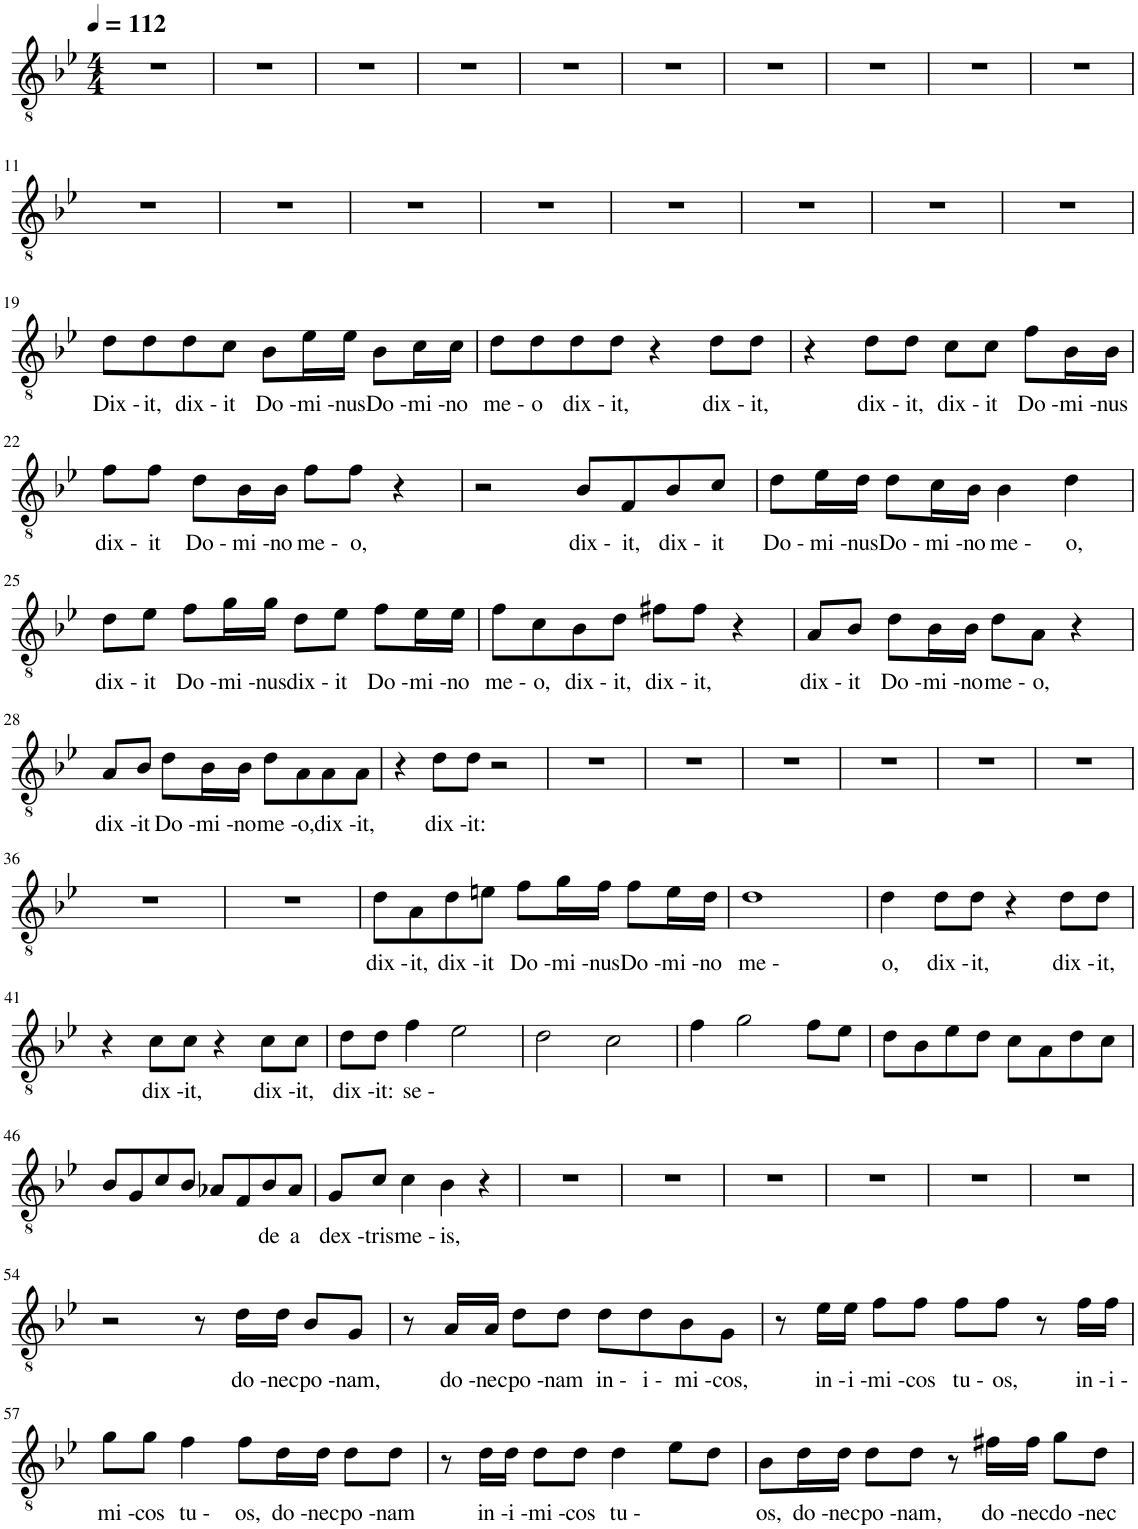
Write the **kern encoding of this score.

**kern	**text
*part1	*part1
*staff1	*staff1
*I"Ténor, Tenor	*
*I'T.	*
*clefGv2	*
*k[b-e-]	*
*M4/4	*
*MM112	*
=1	=1
1r	.
=2	=2
1r	.
=3	=3
1r	.
=4	=4
1r	.
=5	=5
1r	.
=6	=6
1r	.
=7	=7
1r	.
=8	=8
1r	.
=9	=9
1r	.
=10	=10
1r	.
!!LO:LB:g=z
=11	=11
1r	.
=12	=12
1r	.
=13	=13
1r	.
=14	=14
1r	.
=15	=15
1r	.
=16	=16
1r	.
=17	=17
1r	.
=18	=18
1r	.
!!LO:LB:g=z
=19	=19
!	!LO:LY:b
8d\L	Dix -
!	!LO:LY:b
8d\	it,
!	!LO:LY:b
8d\	dix -
!	!LO:LY:b
8c\J	it
!	!LO:LY:b
8B-\L	Do -
!	!LO:LY:b
16e-\L	mi -
!	!LO:LY:b
16e-\JJ	nus
!	!LO:LY:b
8B-\L	Do -
!	!LO:LY:b
16c\L	mi -
!	!LO:LY:b
16c\JJ	no
=20	=20
!	!LO:LY:b
8d\L	me -
!	!LO:LY:b
8d\	o
!	!LO:LY:b
8d\	dix -
!	!LO:LY:b
8d\J	it,
4r	.
!	!LO:LY:b
8d\L	dix -
!	!LO:LY:b
8d\J	it,
=21	=21
4r	.
!	!LO:LY:b
8d\L	dix -
!	!LO:LY:b
8d\J	it,
!	!LO:LY:b
8c\L	dix -
!	!LO:LY:b
8c\J	it
!	!LO:LY:b
8f\L	Do -
!	!LO:LY:b
16B-\L	mi -
!	!LO:LY:b
16B-\JJ	nus
!!LO:LB:g=z
=22	=22
!	!LO:LY:b
8f\L	dix -
!	!LO:LY:b
8f\J	it
!	!LO:LY:b
8d\L	Do -
!	!LO:LY:b
16B-\L	mi -
!	!LO:LY:b
16B-\JJ	no
!	!LO:LY:b
8f\L	me -
!	!LO:LY:b
8f\J	o,
4r	.
=23	=23
2r	.
!	!LO:LY:b
8B-/L	dix -
!	!LO:LY:b
8F/	it,
!	!LO:LY:b
8B-/	dix -
!	!LO:LY:b
8c/J	it
=24	=24
!	!LO:LY:b
8d\L	Do -
!	!LO:LY:b
16e-\L	mi -
!	!LO:LY:b
16d\JJ	nus
!	!LO:LY:b
8d\L	Do -
!	!LO:LY:b
16c\L	mi -
!	!LO:LY:b
16B-\JJ	no
!	!LO:LY:b
4B-\	me -
!	!LO:LY:b
4d\	o,
!!LO:LB:g=z
=25	=25
!	!LO:LY:b
8d\L	dix -
!	!LO:LY:b
8e-\J	it
!	!LO:LY:b
8f\L	Do -
!	!LO:LY:b
16g\L	mi -
!	!LO:LY:b
16g\JJ	nus
!	!LO:LY:b
8d\L	dix -
!	!LO:LY:b
8e-\J	it
!	!LO:LY:b
8f\L	Do -
!	!LO:LY:b
16e-\L	mi -
!	!LO:LY:b
16e-\JJ	no
=26	=26
!	!LO:LY:b
8f\L	me -
!	!LO:LY:b
8c\	o,
!	!LO:LY:b
8B-\	dix -
!	!LO:LY:b
8d\J	it,
!	!LO:LY:b
8f#X\L	dix -
!	!LO:LY:b
8f#\J	it,
4r	.
=27	=27
!	!LO:LY:b
8A/L	dix -
!	!LO:LY:b
8B-/J	it
!	!LO:LY:b
8d\L	Do -
!	!LO:LY:b
16B-\L	mi -
!	!LO:LY:b
16B-\JJ	no
!	!LO:LY:b
8d\L	me -
!	!LO:LY:b
8A\J	o,
4r	.
!!LO:LB:g=z
=28	=28
!	!LO:LY:b
8A/L	dix -
!	!LO:LY:b
8B-/J	it
!	!LO:LY:b
8d\L	Do -
!	!LO:LY:b
16B-\L	mi -
!	!LO:LY:b
16B-\JJ	no
!	!LO:LY:b
8d\L	me -
!	!LO:LY:b
8A\	o,
!	!LO:LY:b
8A\	dix -
!	!LO:LY:b
8A\J	it,
=29	=29
4r	.
!	!LO:LY:b
8d\L	dix -
!	!LO:LY:b
8d\J	it:
2r	.
=30	=30
1r	.
=31	=31
1r	.
=32	=32
1r	.
=33	=33
1r	.
=34	=34
1r	.
=35	=35
1r	.
!!LO:LB:g=z
=36	=36
1r	.
=37	=37
1r	.
=38	=38
!	!LO:LY:b
8d\L	dix -
!	!LO:LY:b
8A\	it,
!	!LO:LY:b
8d\	dix -
!	!LO:LY:b
8en\J	it
!	!LO:LY:b
8f\L	Do -
!	!LO:LY:b
16g\L	mi -
!	!LO:LY:b
16f\JJ	nus
!	!LO:LY:b
8f\L	Do -
!	!LO:LY:b
16e\L	mi -
!	!LO:LY:b
16d\JJ	no
=39	=39
!	!LO:LY:b
1d	me -
=40	=40
!	!LO:LY:b
4d\	o,
!	!LO:LY:b
8d\L	dix -
!	!LO:LY:b
8d\J	it,
4r	.
!	!LO:LY:b
8d\L	dix -
!	!LO:LY:b
8d\J	it,
!!LO:LB:g=z
=41	=41
4r	.
!	!LO:LY:b
8c\L	dix -
!	!LO:LY:b
8c\J	it,
4r	.
!	!LO:LY:b
8c\L	dix -
!	!LO:LY:b
8c\J	it,
=42	=42
!	!LO:LY:b
8d\L	dix -
!	!LO:LY:b
8d\J	it:
!	!LO:LY:b
4f\	se -
2e-\	.
=43	=43
2d\	.
2c\	.
=44	=44
4f\	.
2g\	.
8f\L	.
8e-\J	.
=45	=45
8d\L	.
8B-\	.
8e-\	.
8d\J	.
8c\L	.
8A\	.
8d\	.
8c\J	.
!!LO:LB:g=z
=46	=46
8B-/L	.
8G/	.
8c/	.
8B-/J	.
8A-X/L	.
8F/	.
!	!LO:LY:b
8B-/	de
!	!LO:LY:b
8A-/J	a
=47	=47
!	!LO:LY:b
8G/L	dex -
!	!LO:LY:b
8c/J	tris
!	!LO:LY:b
4c\	me -
!	!LO:LY:b
4B-\	is,
4r	.
=48	=48
1r	.
=49	=49
1r	.
=50	=50
1r	.
=51	=51
1r	.
=52	=52
1r	.
=53	=53
1r	.
!!LO:LB:g=z
=54	=54
2r	.
8r	.
!	!LO:LY:b
16d\LL	do -
!	!LO:LY:b
16d\JJ	nec
!	!LO:LY:b
8B-/L	po -
!	!LO:LY:b
8G/J	nam,
=55	=55
8r	.
!	!LO:LY:b
16A/LL	do -
!	!LO:LY:b
16A/JJ	nec
!	!LO:LY:b
8d\L	po -
!	!LO:LY:b
8d\J	nam
!	!LO:LY:b
8d\L	in -
!	!LO:LY:b
8d\	i -
!	!LO:LY:b
8B-\	mi -
!	!LO:LY:b
8G\J	cos,
=56	=56
8r	.
!	!LO:LY:b
16e-\LL	in -
!	!LO:LY:b
16e-\JJ	i -
!	!LO:LY:b
8f\L	mi -
!	!LO:LY:b
8f\J	cos
!	!LO:LY:b
8f\L	tu -
!	!LO:LY:b
8f\J	os,
8r	.
!	!LO:LY:b
16f\LL	in -
!	!LO:LY:b
16f\JJ	i -
!!LO:LB:g=z
=57	=57
!	!LO:LY:b
8g\L	mi -
!	!LO:LY:b
8g\J	cos
!	!LO:LY:b
4f\	tu -
!	!LO:LY:b
8f\L	os,
!	!LO:LY:b
16d\L	do -
!	!LO:LY:b
16d\JJ	nec
!	!LO:LY:b
8d\L	po -
!	!LO:LY:b
8d\J	nam
=58	=58
8r	.
!	!LO:LY:b
16d\LL	in -
!	!LO:LY:b
16d\JJ	i -
!	!LO:LY:b
8d\L	mi -
!	!LO:LY:b
8d\J	cos
!	!LO:LY:b
4d\	tu -
8e-\L	.
8d\J	.
=59	=59
!	!LO:LY:b
8B-\L	os,
!	!LO:LY:b
16d\L	do -
!	!LO:LY:b
16d\JJ	nec
!	!LO:LY:b
8d\L	po -
!	!LO:LY:b
8d\J	nam,
8r	.
!	!LO:LY:b
16f#X\LL	do -
!	!LO:LY:b
16f#\JJ	nec
!	!LO:LY:b
8g\L	do -
!	!LO:LY:b
8d\J	nec
=	=
*-	*-
